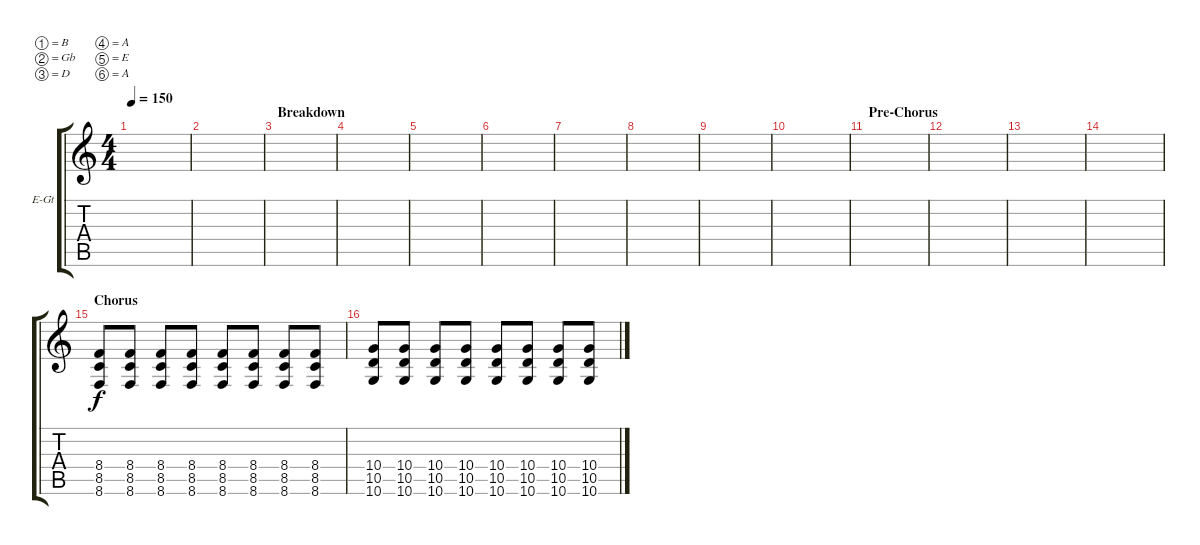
\bracketExtendMode groupsimilarinstruments
\firstSystemTrackNameOrientation horizontal
\otherSystemsTrackNameOrientation horizontal
\track ("Drowned Guitar" "E-Gt") {instrument electricguitarclean}
\staff {score tabs}
\tuning (B3 Gb3 D3 A2 E2 A1)
\ts (4 4)
\tempo 150
\clef g2
\ks aminor
|
|
\section ("" "Breakdown")
|
|
|
|
|
|
|
|
\section ("" "Pre-Chorus")
|
|
|
|
\section ("" "Chorus")
(8.6 8.5 8.4).8 (8.6 8.5 8.4).8 (8.6 8.5 8.4).8 (8.6 8.5 8.4).8 (8.6 8.5 8.4).8 (8.6 8.5 8.4).8 (8.6 8.5 8.4).8 (8.6 8.5 8.4).8 |
(10.6 10.5 10.4).8 (10.6 10.5 10.4).8 (10.6 10.5 10.4).8 (10.6 10.5 10.4).8 (10.6 10.5 10.4).8 (10.6 10.5 10.4).8 (10.6 10.5 10.4).8 (10.6 10.5 10.4).8
